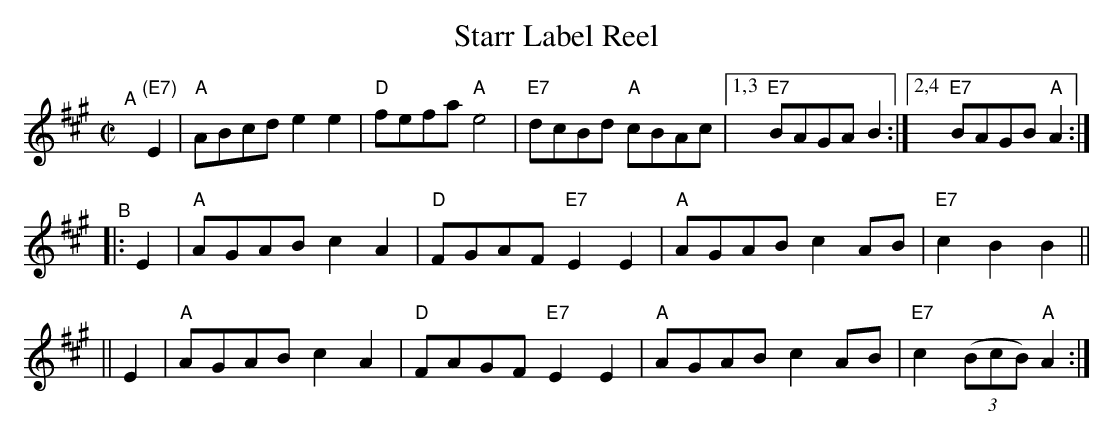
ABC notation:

X:1
T: Starr Label Reel
M: C|
L: 1/8
K: A
"^A"[|] "(E7)"E2 \
| "A"ABcd e2e2 | "D"fefa "A"e4 | "E7"dcBd "A"cBAc |[1,3 "E7"BAGA B2 \
                                                 :|[2,4 "E7"BAGB "A"A2 :|
"^B"\
|: E2 | "A"AGAB c2A2 | "D"FGAF "E7"E2E2 | "A"AGAB c2AB |"E7"c2B2 B2 ||
|| E2 | "A"AGAB c2A2 | "D"FAGF "E7"E2E2 | "A"AGAB c2AB |"E7"c2 ((3BcB) "A"A2 :|
